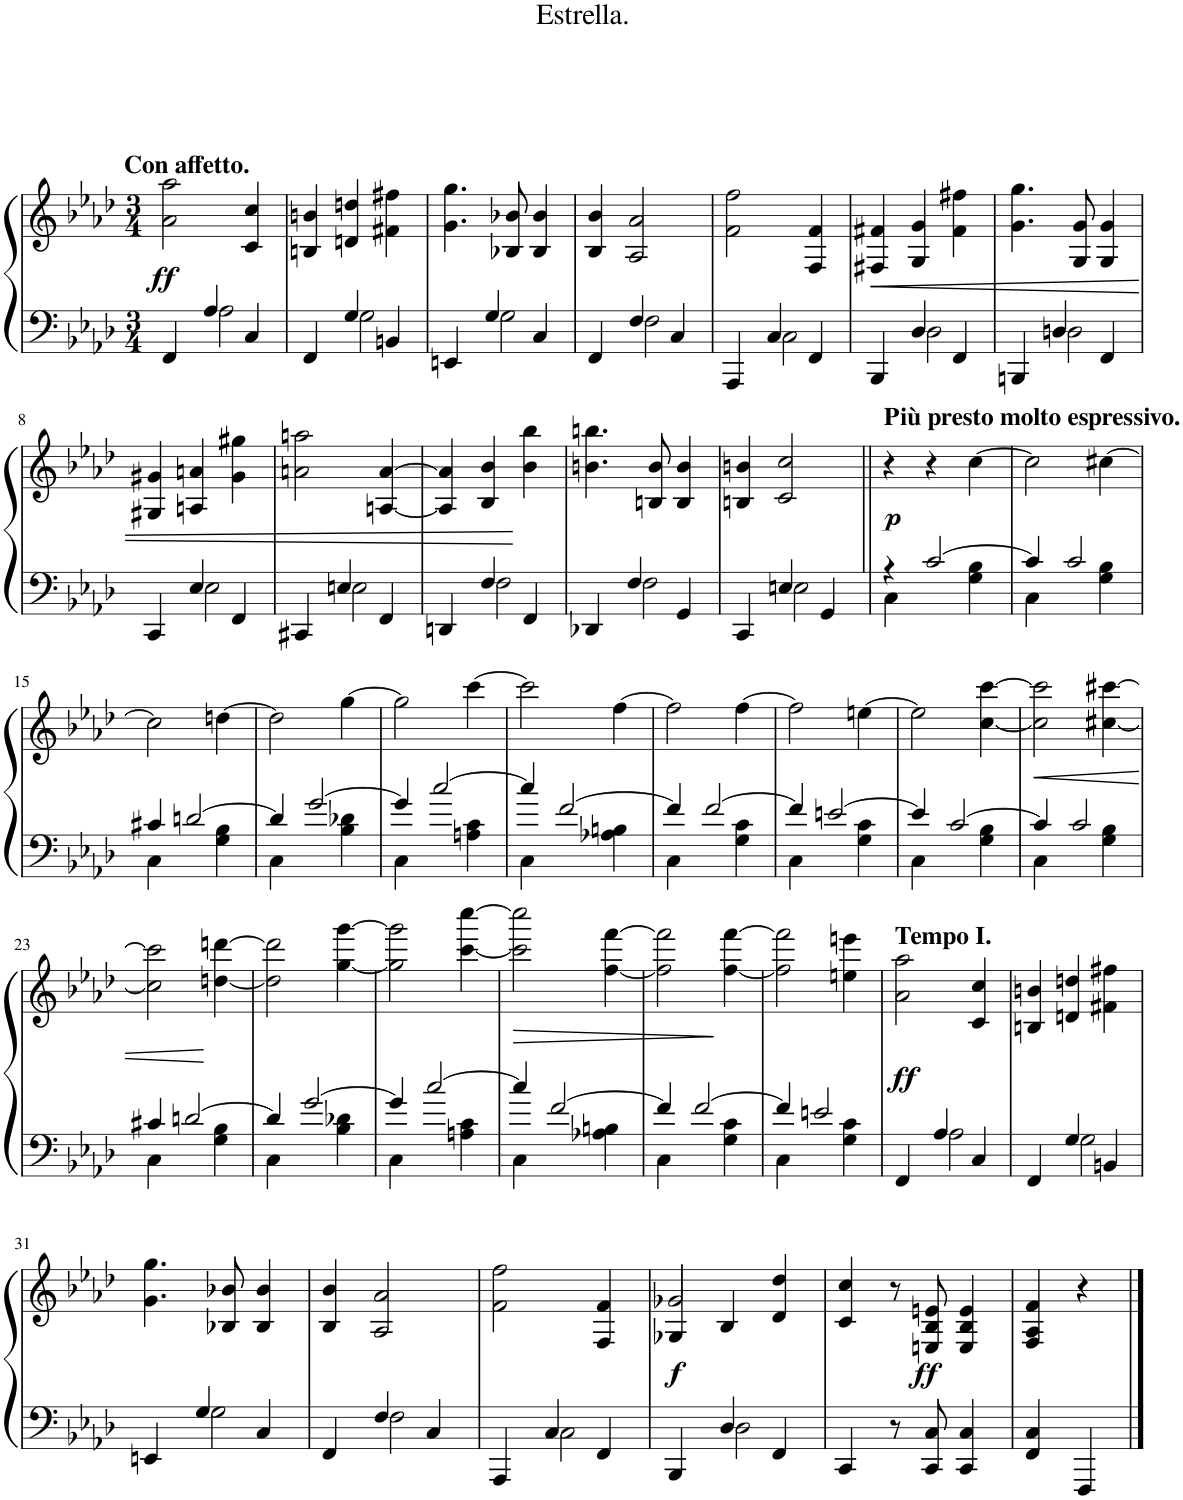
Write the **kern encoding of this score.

**kern	**kern	**dynam
*part1	*part1	*part1
*staff2	*staff1	*staff1/2
*I"Piano	*	*
*I'Pno	*	*
*clefF4	*clefG2	*
*k[b-e-a-d-]	*k[b-e-a-d-]	*
*M3/4	*M3/4	*
=1	=1	=1
*^	*	*
!	!	!LO:TX:a:B:t=Con affetto.	!
!	!	!	!LO:DY:b
4FF/	4ryy	2a-\ 2aa-\	ff
4A-/	2A-\	.	.
4C/	.	4c/ 4cc/	.
=2	=2	=2	=2
4FF/	4ryy	4Bn/ 4bn/	.
4G/	2G\	4dn/ 4ddn/	.
4BBn/	.	4f#X\ 4ff#X\	.
=3	=3	=3	=3
4EEn/	4ryy	4.g\ 4.gg\	.
4G/	2G\	.	.
.	.	8B-X/ 8b-X/	.
4C/	.	4B-/ 4b-/	.
=4	=4	=4	=4
4FF/	4ryy	4B-/ 4b-/	.
4F/	2F\	2A-/ 2a-/	.
4C/	.	.	.
=5	=5	=5	=5
4AAA-/	4ryy	2f\ 2ff\	.
4C/	2C\	.	.
4FF/	.	4F/ 4f/	.
=6	=6	=6	=6
!	!	!	!LO:HP:b
4BBB-/	4ryy	4F#X/ 4f#X/	<
4D-/	2D-\	4G/ 4g/	.
4FF/	.	4f#\ 4ff#X\	.
=7	=7	=7	=7
4BBBn/	4ryy	4.g\ 4.gg\	.
4Dn/	2D\	.	.
.	.	8G/ 8g/	.
4FF/	.	4G/ 4g/	.
!!LO:LB:g=z
=8	=8	=8	=8
4CC/	4ryy	4G#X/ 4g#X/	.
4E-/	2E-\	4An/ 4an/	.
4FF/	.	4g#\ 4gg#X\	.
=9	=9	=9	=9
4CC#X/	4ryy	2an\ 2aan\	.
4En/	2E\	.	.
4FF/	.	[4An/ [4a/	.
=10	=10	=10	=10
4DDn/	4ryy	4A/] 4a/]	.
4F/	2F\	4B-/ 4b-/	.
4FF/	.	4b-\ 4bb-\	[
=11	=11	=11	=11
4DD-X/	4ryy	4.bn\ 4.bbn\	.
4F/	2F\	.	.
.	.	8Bn/ 8b/	.
4GG/	.	4B/ 4b/	.
=12	=12	=12	=12
4CC/	4ryy	4Bn/ 4bn/	.
4En/	2E\	2c/ 2cc/	.
4GG/	.	.	.
=13||	=13||	=13||	=13||
!	!	!LO:TX:a:B:t=Più presto molto espressivo.	!
!	!	!	!LO:DY:b
4r	4C\	4r	p
[2c/	4ryy	4r	.
.	4G\ 4B-\	[4cc\	.
=14	=14	=14	=14
4c/]	4C\	2cc\]	.
2c/	4ryy	.	.
.	4G\ 4B-\	[4cc#X\	.
!!LO:LB:g=z
=15	=15	=15	=15
4c#X/	4C\	2cc#\]	.
[2dn/	4ryy	.	.
.	4G\ 4B-\	[4ddn\	.
=16	=16	=16	=16
4d/]	4C\	2dd\]	.
[2g/	4ryy	.	.
.	4B-\ 4d-X\	[4gg\	.
=17	=17	=17	=17
4g/]	4C\	2gg\]	.
[2cc/	4ryy	.	.
.	4An\ 4c\	[4ccc\	.
=18	=18	=18	=18
4cc/]	4C\	2ccc\]	.
[2f/	4ryy	.	.
.	4A-X\ 4Bn\	[4ff\	.
=19	=19	=19	=19
4f/]	4C\	2ff\]	.
[2f/	4ryy	.	.
.	4G\ 4c\	[4ff\	.
=20	=20	=20	=20
4f/]	4C\	2ff\]	.
[2en/	4ryy	.	.
.	4G\ 4c\	[4een\	.
=21	=21	=21	=21
4e/]	4C\	2ee\]	.
[2c/	4ryy	.	.
.	4G\ 4B-\	[4cc\ [4ccc\	.
=22	=22	=22	=22
!	!	!	!LO:HP:b
4c/]	4C\	2cc\] 2ccc\]	<
2c/	4ryy	.	.
.	4G\ 4B-\	[4cc#X\ [4ccc#X\	.
!!LO:LB:g=z
=23	=23	=23	=23
4c#X/	4C\	2cc#\] 2ccc#\]	.
[2dn/	4ryy	.	.
.	4G\ 4B-\	[4ddn\ [4dddn\	[
=24	=24	=24	=24
4d/]	4C\	2dd\] 2ddd\]	.
[2g/	4ryy	.	.
.	4B-\ 4d-X\	[4gg\ [4ggg\	.
=25	=25	=25	=25
4g/]	4C\	2gg\] 2ggg\]	.
[2cc/	4ryy	.	.
.	4An\ 4c\	[4ccc\ [4cccc\	.
=26	=26	=26	=26
!	!	!	!LO:HP:b
4cc/]	4C\	2ccc\] 2cccc\]	>
[2f/	4ryy	.	.
.	4A-X\ 4Bn\	[4ff\ [4fff\	.
=27	=27	=27	=27
4f/]	4C\	2ff\] 2fff\]	.
[2f/	4ryy	.	.
.	4G\ 4c\	[4ff\ [4fff\	]
=28	=28	=28	=28
4f/]	4C\	2ff\] 2fff\]	.
2en/	4ryy	.	.
.	4G\ 4c\	4een\ 4eeen\	.
=29	=29	=29	=29
!	!	!LO:TX:a:B:t=Tempo I.	!
!	!	!	!LO:DY:b
4FF/	4ryy	2a-\ 2aa-\	ff
4A-/	2A-\	.	.
4C/	.	4c/ 4cc/	.
=30	=30	=30	=30
4FF/	4ryy	4Bn/ 4bn/	.
4G/	2G\	4dn/ 4ddn/	.
4BBn/	.	4f#X\ 4ff#X\	.
!!LO:LB:g=z
=31	=31	=31	=31
4EEn/	4ryy	4.g\ 4.gg\	.
4G/	2G\	.	.
.	.	8B-X/ 8b-X/	.
4C/	.	4B-/ 4b-/	.
=32	=32	=32	=32
4FF/	4ryy	4B-/ 4b-/	.
4F/	2F\	2A-/ 2a-/	.
4C/	.	.	.
=33	=33	=33	=33
4AAA-/	4ryy	2f\ 2ff\	.
4C/	2C\	.	.
4FF/	.	4F/ 4f/	.
=34	=34	=34	=34
*	*	*^	*
!	!	!	!	!LO:DY:b
4BBB-/	4ryy	4G-X/ 4g-X/	2g-/	f
4D-/	2D-\	4B-/	.	.
4FF/	.	4d-/ 4dd-/	4ryy	.
*v	*v	*	*	*
*	*v	*v	*
=35	=35	=35
4CC/	4c/ 4cc/	.
8r	8r	.
!	!	!LO:DY:b
8CC/ 8C/	8En/ 8B-/ 8en/	ff
4CC/ 4C/	4E/ 4B-/ 4e/	.
=36	=36	=36
4FF/ 4C/	4F/ 4A-/ 4f/	.
4FFF/	4r	.
==	==	==
*-	*-	*-
